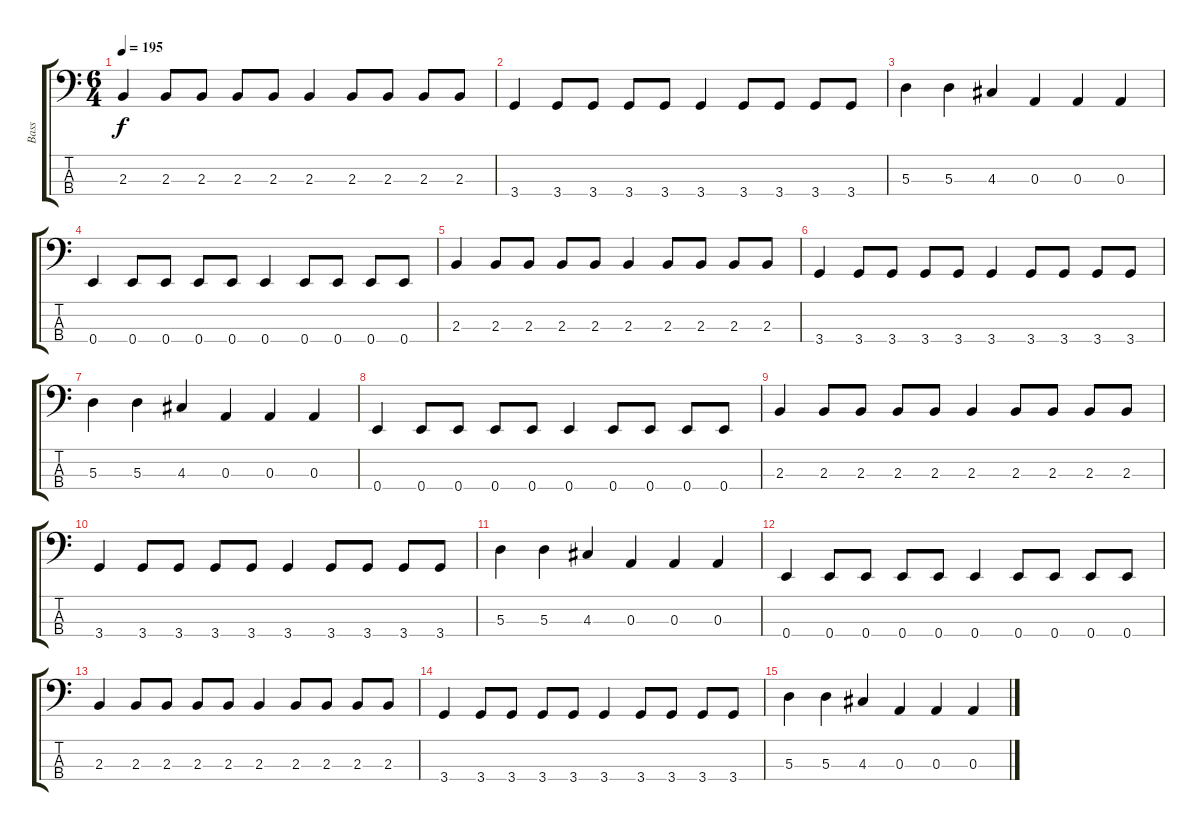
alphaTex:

\track ("Bass" "Bass") {instrument electricbassfinger}
\staff {score tabs}
\tuning (G2 D2 A1 E1) {hide}
\ts (6 4)
\tempo 195
\clef f4
\ks c
2.3.4{dy f} 2.3.8 2.3.8 2.3.8 2.3.8 2.3.4 2.3.8 2.3.8 2.3.8 2.3.8 |
3.4.4 3.4.8 3.4.8 3.4.8 3.4.8 3.4.4 3.4.8 3.4.8 3.4.8 3.4.8 |
5.3.4 5.3.4 4.3.4 0.3.4 0.3.4 0.3.4 |
0.4.4 0.4.8 0.4.8 0.4.8 0.4.8 0.4.4 0.4.8 0.4.8 0.4.8 0.4.8 |
2.3.4 2.3.8 2.3.8 2.3.8 2.3.8 2.3.4 2.3.8 2.3.8 2.3.8 2.3.8 |
3.4.4 3.4.8 3.4.8 3.4.8 3.4.8 3.4.4 3.4.8 3.4.8 3.4.8 3.4.8 |
5.3.4 5.3.4 4.3.4 0.3.4 0.3.4 0.3.4 |
0.4.4 0.4.8 0.4.8 0.4.8 0.4.8 0.4.4 0.4.8 0.4.8 0.4.8 0.4.8 |
2.3.4 2.3.8 2.3.8 2.3.8 2.3.8 2.3.4 2.3.8 2.3.8 2.3.8 2.3.8 |
3.4.4 3.4.8 3.4.8 3.4.8 3.4.8 3.4.4 3.4.8 3.4.8 3.4.8 3.4.8 |
5.3.4 5.3.4 4.3.4 0.3.4 0.3.4 0.3.4 |
0.4.4 0.4.8 0.4.8 0.4.8 0.4.8 0.4.4 0.4.8 0.4.8 0.4.8 0.4.8 |
2.3.4 2.3.8 2.3.8 2.3.8 2.3.8 2.3.4 2.3.8 2.3.8 2.3.8 2.3.8 |
3.4.4 3.4.8 3.4.8 3.4.8 3.4.8 3.4.4 3.4.8 3.4.8 3.4.8 3.4.8 |
5.3.4 5.3.4 4.3.4 0.3.4 0.3.4 0.3.4
